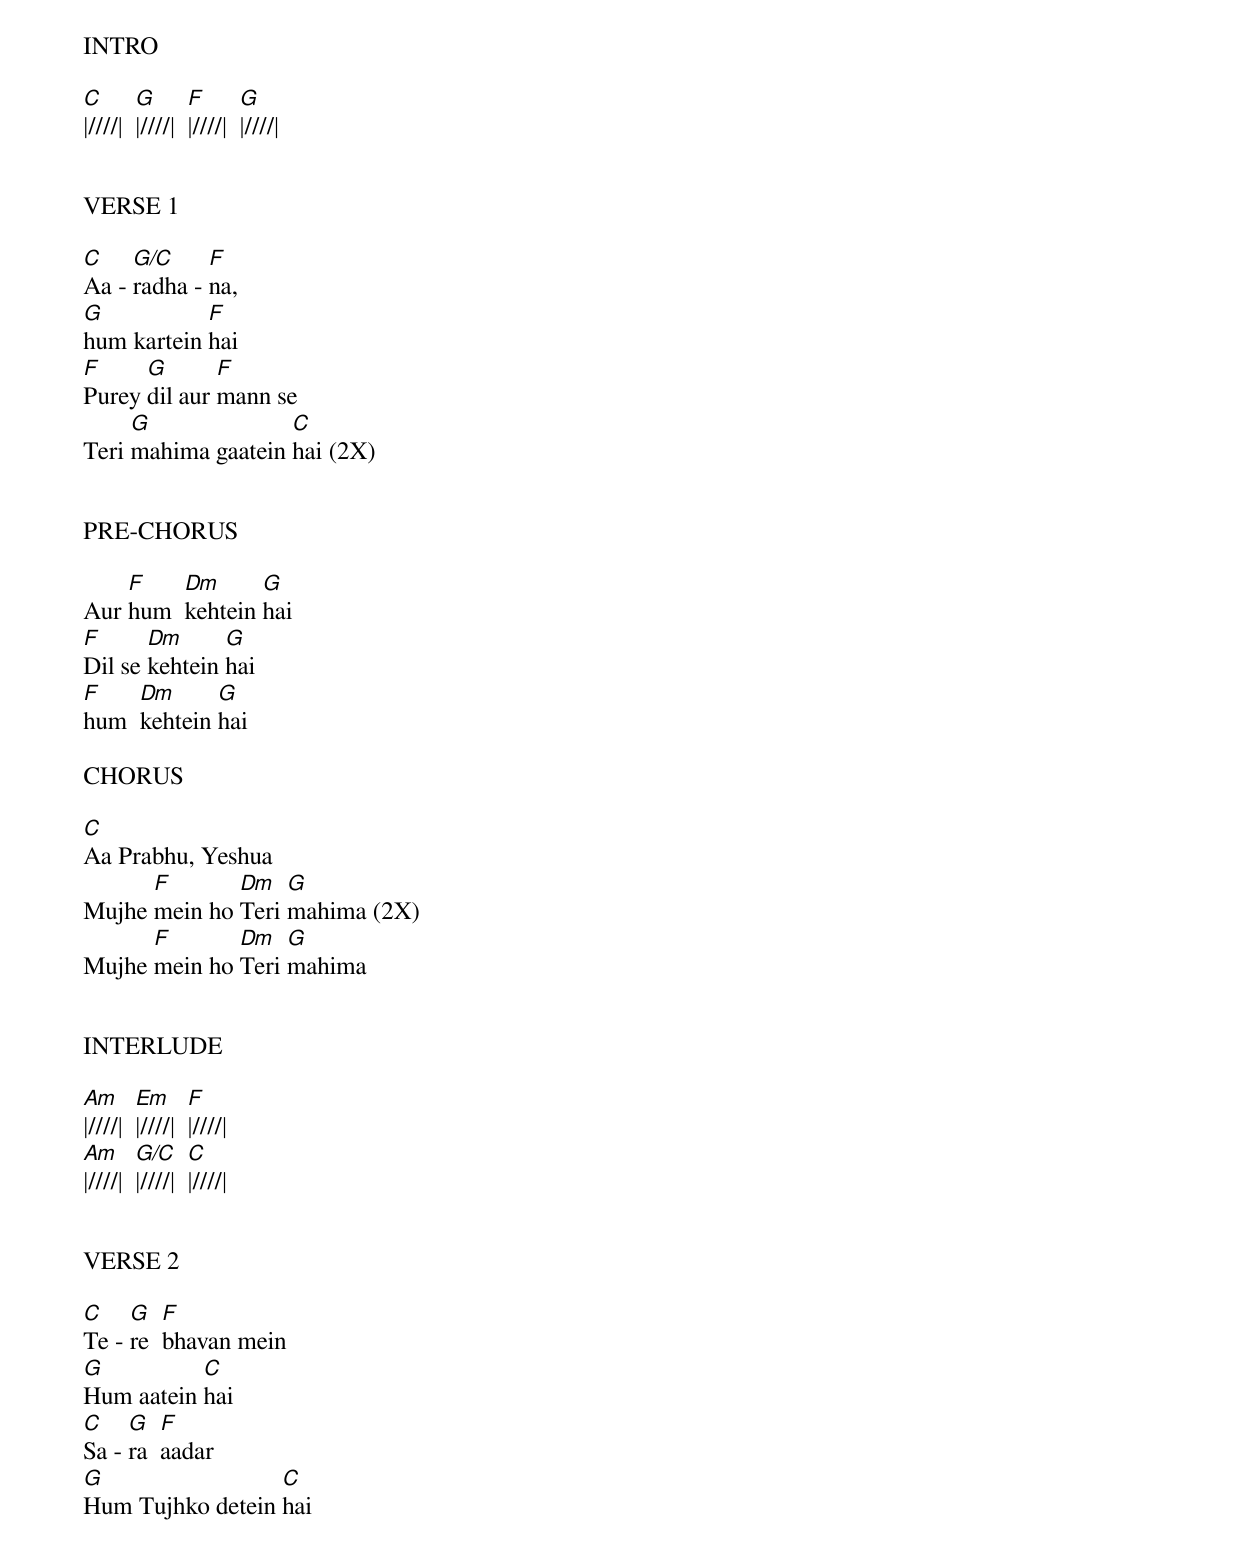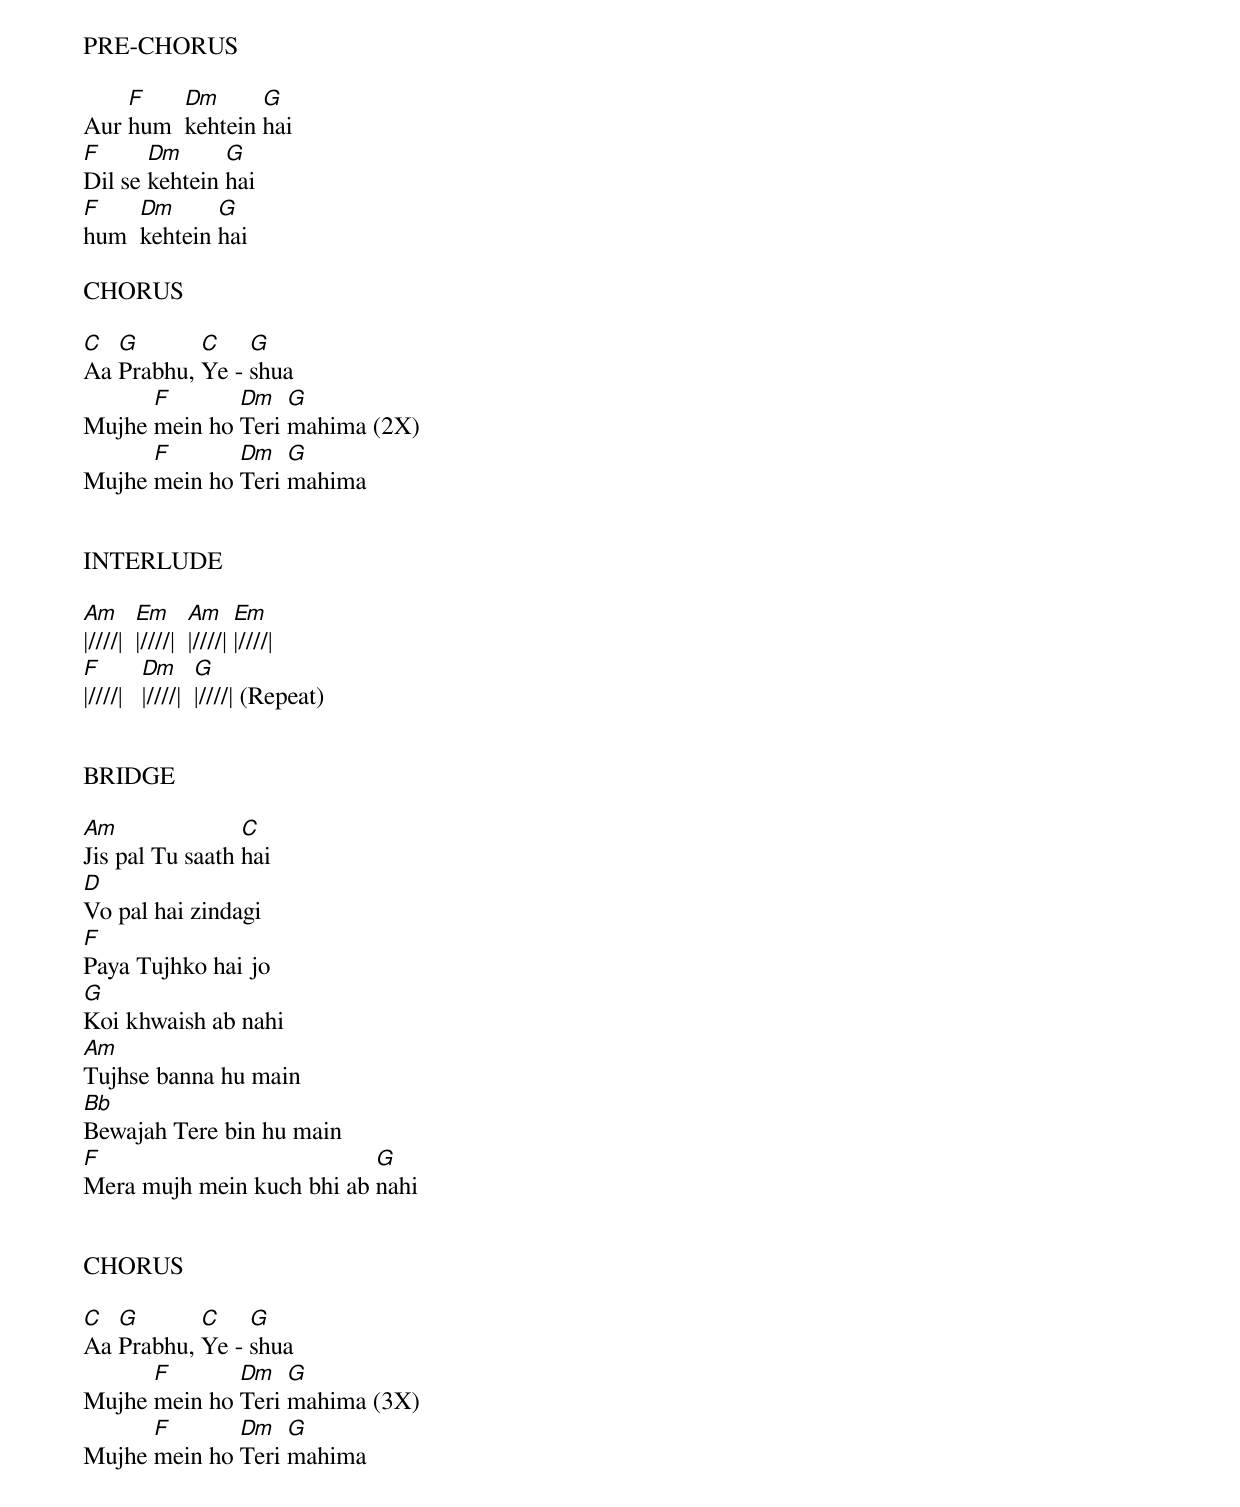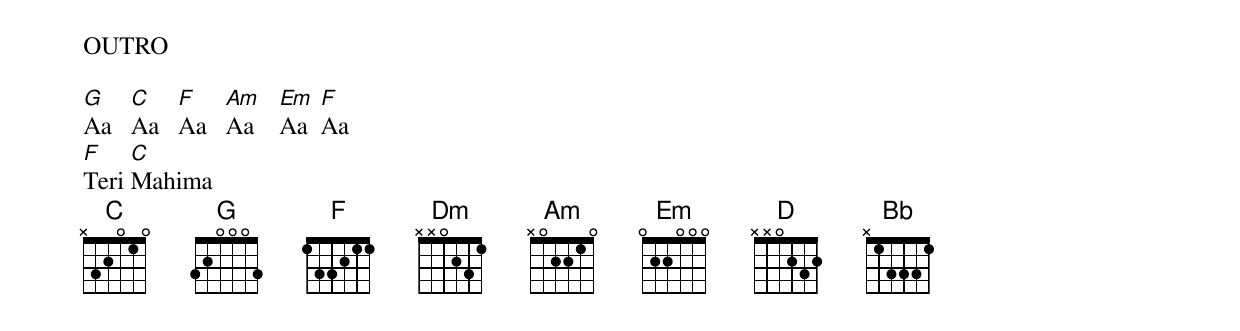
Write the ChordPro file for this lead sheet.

INTRO

[C]|////|  [G]|////|  [F]|////|  [G]|////|


VERSE 1

[C]Aa - [G/C]radha - [F]na,
[G]hum kartein [F]hai
[F]Purey [G]dil aur [F]mann se
Teri [G]mahima gaatein [C]hai (2X)


PRE-CHORUS

Aur [F]hum  [Dm]kehtein [G]hai
[F]Dil se [Dm]kehtein [G]hai
[F]hum  [Dm]kehtein [G]hai

CHORUS

[C]Aa Prabhu, Yeshua
Mujhe [F]mein ho [Dm]Teri [G]mahima (2X)
Mujhe [F]mein ho [Dm]Teri [G]mahima


INTERLUDE

[Am]|////|  [Em]|////|  [F]|////|
[Am]|////|  [G/C]|////|  [C]|////|


VERSE 2

[C]Te - [G]re  [F]bhavan mein
[G]Hum aatein [C]hai
[C]Sa - [G]ra  [F]aadar
[G]Hum Tujhko detein [C]hai


PRE-CHORUS

Aur [F]hum  [Dm]kehtein [G]hai
[F]Dil se [Dm]kehtein [G]hai
[F]hum  [Dm]kehtein [G]hai

CHORUS

[C]Aa [G]Prabhu, [C]Ye - [G]shua
Mujhe [F]mein ho [Dm]Teri [G]mahima (2X)
Mujhe [F]mein ho [Dm]Teri [G]mahima


INTERLUDE

[Am]|////|  [Em]|////|  [Am]|////| [Em]|////|
[F]|////|   [Dm]|////|  [G]|////| (Repeat)


BRIDGE

[Am]Jis pal Tu saath [C]hai
[D]Vo pal hai zindagi
[F]Paya Tujhko hai jo
[G]Koi khwaish ab nahi
[Am]Tujhse banna hu main
[Bb]Bewajah Tere bin hu main
[F]Mera mujh mein kuch bhi ab [G]nahi


CHORUS

[C]Aa [G]Prabhu, [C]Ye - [G]shua
Mujhe [F]mein ho [Dm]Teri [G]mahima (3X)
Mujhe [F]mein ho [Dm]Teri [G]mahima


OUTRO

[G]Aa   [C]Aa   [F]Aa   [Am]Aa    [Em]Aa  [F]Aa
[F]Teri [C]Mahima
